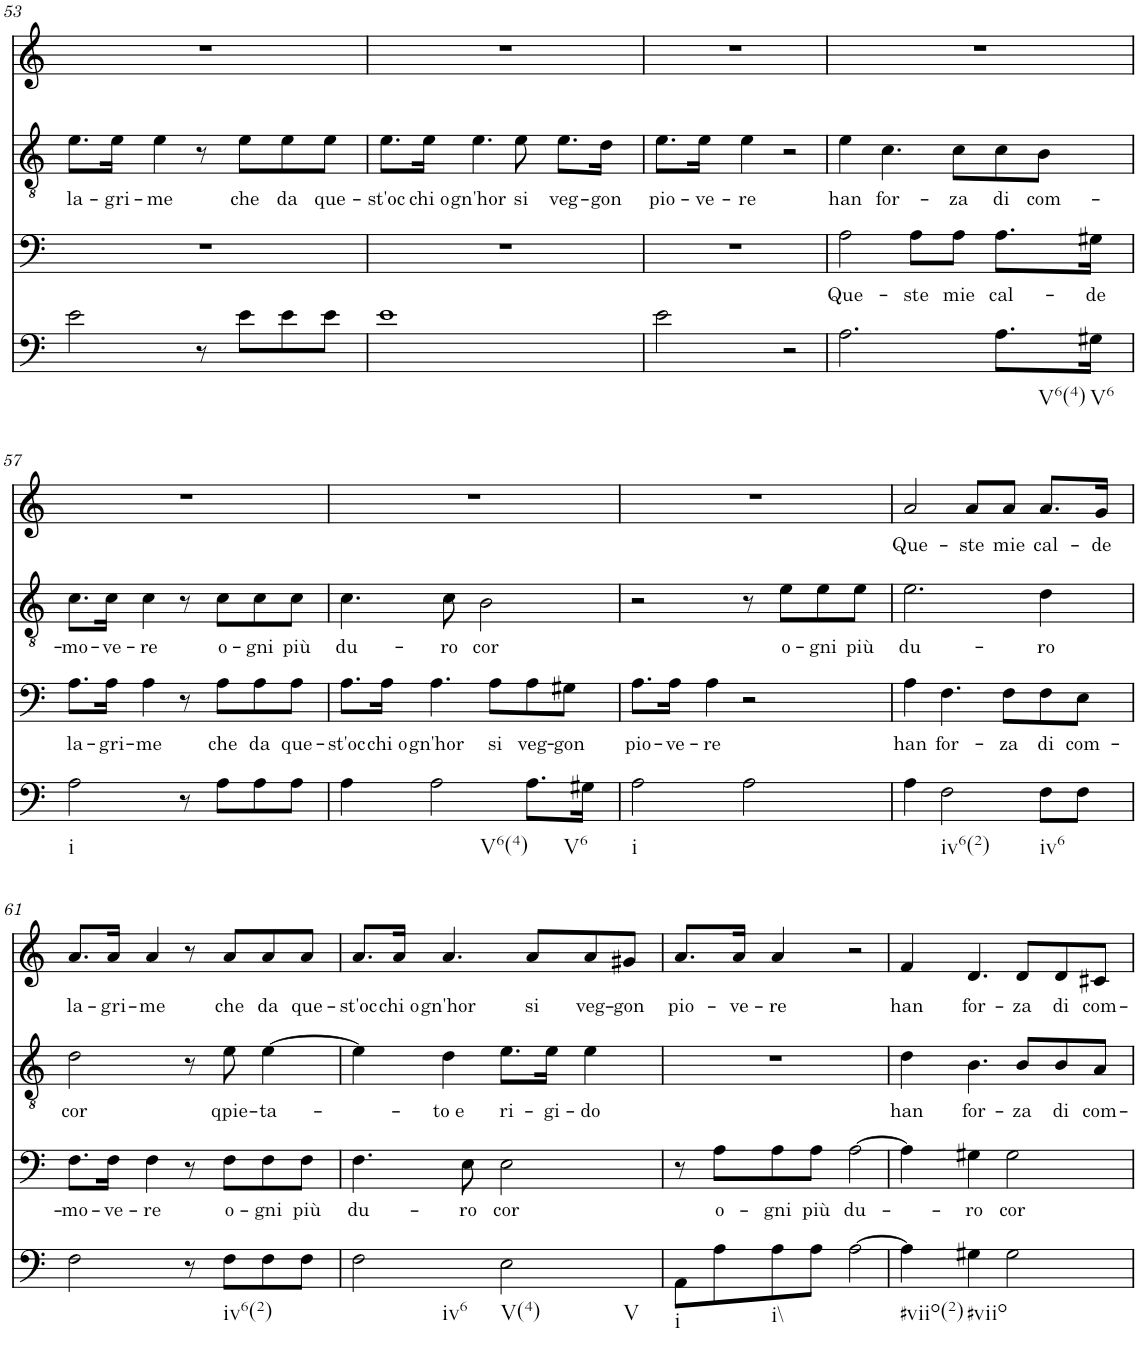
**kern	**kern	**text	**kern	**text	**kern	**text
*part4	*part3	*part3	*part2	*part2	*part1	*part1
*staff4	*staff3	*staff3	*staff2	*staff2	*staff1	*staff1
*I"unbenannt4	*I"unbenannt3	*	*I"unbenannt2	*	*I"unbenannt1	*
!!LO:PB:g=z
*clefF4	*clefF4	*	*clefGv2	*	*clefG2	*
*k[]	*k[]	*	*k[]	*	*k[]	*
*M4/4	*M4/4	*	*M4/4	*	*M4/4	*
=53	=53	=53	=53	=53	=53	=53
!	!	!	!	!LO:LY:b	!	!
2e\	1r	.	8.e\L	la-	1r	.
!	!	!	!	!LO:LY:b	!	!
.	.	.	16e\Jk	gri-	.	.
!	!	!	!	!LO:LY:b	!	!
.	.	.	4e\	me	.	.
8r	.	.	8r	.	.	.
!	!	!	!	!LO:LY:b	!	!
8e\L	.	.	8e\L	che	.	.
!	!	!	!	!LO:LY:b	!	!
8e\	.	.	8e\	da	.	.
!	!	!	!	!LO:LY:b	!	!
8e\J	.	.	8e\J	que-	.	.
=54	=54	=54	=54	=54	=54	=54
!	!	!	!	!LO:LY:b	!	!
1e	1r	.	8.e\L	st'oc-	1r	.
!	!	!	!	!LO:LY:b	!	!
.	.	.	16e\Jk	chi o-	.	.
!	!	!	!	!LO:LY:b	!	!
.	.	.	4.e\	gn'hor	.	.
!	!	!	!	!LO:LY:b	!	!
.	.	.	8e\	si	.	.
!	!	!	!	!LO:LY:b	!	!
.	.	.	8.e\L	veg-	.	.
!	!	!	!	!LO:LY:b	!	!
.	.	.	16d\Jk	gon	.	.
=55	=55	=55	=55	=55	=55	=55
!	!	!	!	!LO:LY:b	!	!
2e\	1r	.	8.e\L	pio-	1r	.
!	!	!	!	!LO:LY:b	!	!
.	.	.	16e\Jk	ve-	.	.
!	!	!	!	!LO:LY:b	!	!
.	.	.	4e\	re	.	.
2r	.	.	2r	.	.	.
=56	=56	=56	=56	=56	=56	=56
!	!	!LO:LY:b	!	!LO:LY:b	!	!
2.A\	2A\	Que-	4e\	han	1r	.
!	!	!	!	!LO:LY:b	!	!
.	.	.	4.c\	for-	.	.
!	!	!LO:LY:b	!	!	!	!
.	8A\L	ste	.	.	.	.
!	!	!LO:LY:b	!	!LO:LY:b	!	!
.	8A\J	mie	8c\L	za	.	.
!LO:TX:b:t=V6(4)	!	!	!	!	!	!
!	!	!LO:LY:b	!	!LO:LY:b	!	!
8.A\L	8.A\L	cal-	8c\	di	.	.
!	!	!	!	!LO:LY:b	!	!
.	.	.	8B\J	com-	.	.
!LO:TX:b:t=V6	!	!	!	!	!	!
!	!	!LO:LY:b	!	!	!	!
16G#X\Jk	16G#X\Jk	de	.	.	.	.
!!LO:LB:g=z
=57	=57	=57	=57	=57	=57	=57
!LO:TX:b:t=i	!	!	!	!	!	!
!	!	!LO:LY:b	!	!LO:LY:b	!	!
2A\	8.A\L	la-	8.c\L	mo-	1r	.
!	!	!LO:LY:b	!	!LO:LY:b	!	!
.	16A\Jk	gri-	16c\Jk	ve-	.	.
!	!	!LO:LY:b	!	!LO:LY:b	!	!
.	4A\	me	4c\	re	.	.
8r	8r	.	8r	.	.	.
!	!	!LO:LY:b	!	!LO:LY:b	!	!
8A\L	8A\L	che	8c\L	o-	.	.
!	!	!LO:LY:b	!	!LO:LY:b	!	!
8A\	8A\	da	8c\	gni	.	.
!	!	!LO:LY:b	!	!LO:LY:b	!	!
8A\J	8A\J	que-	8c\J	più	.	.
=58	=58	=58	=58	=58	=58	=58
!	!	!LO:LY:b	!	!LO:LY:b	!	!
4A\	8.A\L	st'oc-	4.c\	du-	1r	.
!	!	!LO:LY:b	!	!	!	!
.	16A\Jk	chi o-	.	.	.	.
!LO:TX:b:t=V6(4)	!	!	!	!	!	!
!	!	!LO:LY:b	!	!	!	!
2A\	4.A\	gn'hor	.	.	.	.
!	!	!	!	!LO:LY:b	!	!
.	.	.	8c\	ro	.	.
!	!	!	!	!LO:LY:b	!	!
.	.	.	2B\	cor	.	.
!	!	!LO:LY:b	!	!	!	!
.	8A\L	si	.	.	.	.
!LO:TX:b:t=V6	!	!	!	!	!	!
!	!	!LO:LY:b	!	!	!	!
8.A\L	8A\	veg-	.	.	.	.
!	!	!LO:LY:b	!	!	!	!
.	8G#X\J	gon	.	.	.	.
16G#X\Jk	.	.	.	.	.	.
=59	=59	=59	=59	=59	=59	=59
!LO:TX:b:t=i	!	!	!	!	!	!
!	!	!LO:LY:b	!	!	!	!
2A\	8.A\L	pio-	2r	.	1r	.
!	!	!LO:LY:b	!	!	!	!
.	16A\Jk	ve-	.	.	.	.
!	!	!LO:LY:b	!	!	!	!
.	4A\	re	.	.	.	.
2A\	2r	.	8r	.	.	.
!	!	!	!	!LO:LY:b	!	!
.	.	.	8e\L	o-	.	.
!	!	!	!	!LO:LY:b	!	!
.	.	.	8e\	gni	.	.
!	!	!	!	!LO:LY:b	!	!
.	.	.	8e\J	più	.	.
=60	=60	=60	=60	=60	=60	=60
!	!	!LO:LY:b	!	!LO:LY:b	!	!LO:LY:b
4A\	4A\	han	2.e\	du-	2a/	Que-
!LO:TX:b:t=iv6(2)	!	!	!	!	!	!
!	!	!LO:LY:b	!	!	!	!
2F\	4.F\	for-	.	.	.	.
!	!	!	!	!	!	!LO:LY:b
.	.	.	.	.	8a/L	ste
!	!	!LO:LY:b	!	!	!	!LO:LY:b
.	8F\L	za	.	.	8a/J	mie
!LO:TX:b:t=iv6	!	!	!	!	!	!
!	!	!LO:LY:b	!	!LO:LY:b	!	!LO:LY:b
8F\L	8F\	di	4d\	ro	8.a/L	cal-
!	!	!LO:LY:b	!	!	!	!
8F\J	8E\J	com-	.	.	.	.
!	!	!	!	!	!	!LO:LY:b
.	.	.	.	.	16g/Jk	de
!!LO:LB:g=z
=61	=61	=61	=61	=61	=61	=61
!	!	!LO:LY:b	!	!LO:LY:b	!	!LO:LY:b
2F\	8.F\L	mo-	2d\	cor	8.a/L	la-
!	!	!LO:LY:b	!	!	!	!LO:LY:b
.	16F\Jk	ve-	.	.	16a/Jk	gri-
!	!	!LO:LY:b	!	!	!	!LO:LY:b
.	4F\	re	.	.	4a/	me
8r	8r	.	8r	.	8r	.
!LO:TX:b:t=iv6(2)	!	!	!	!	!	!
!	!	!LO:LY:b	!	!LO:LY:b	!	!LO:LY:b
8F\L	8F\L	o-	8e\	qpie-	8a/L	che
!	!	!LO:LY:b	!	!LO:LY:b	!	!LO:LY:b
8F\	8F\	gni	[4e\	ta-	8a/	da
!	!	!LO:LY:b	!	!	!	!LO:LY:b
8F\J	8F\J	più	.	.	8a/J	que-
=62	=62	=62	=62	=62	=62	=62
!LO:TX:b:t=iv6	!	!	!	!	!	!
!	!	!LO:LY:b	!	!	!	!LO:LY:b
2F\	4.F\	du-	4e\]	.	8.a/L	st'oc-
!	!	!	!	!	!	!LO:LY:b
.	.	.	.	.	16a/Jk	chi o-
!	!	!	!	!LO:LY:b	!	!LO:LY:b
.	.	.	4d\	to e	4.a/	gn'hor
!	!	!LO:LY:b	!	!	!	!
.	8E\	ro	.	.	.	.
!LO:TX:b:t=V(4)	!	!	!	!	!	!
!LO:TX:b:t=V	!	!	!	!	!	!
!	!	!LO:LY:b	!	!LO:LY:b	!	!
2E\	2E\	cor	8.e\L	ri-	.	.
!	!	!	!	!	!	!LO:LY:b
.	.	.	.	.	8a/L	si
!	!	!	!	!LO:LY:b	!	!
.	.	.	16e\Jk	gi-	.	.
!	!	!	!	!LO:LY:b	!	!LO:LY:b
.	.	.	4e\	do	8a/	veg-
!	!	!	!	!	!	!LO:LY:b
.	.	.	.	.	8g#X/J	gon
=63	=63	=63	=63	=63	=63	=63
!LO:TX:b:t=i	!	!	!	!	!	!
!	!	!	!	!	!	!LO:LY:b
8AA\L	8r	.	1r	.	8.a/L	pio-
!	!	!LO:LY:b	!	!	!	!
8A\	8A\L	o-	.	.	.	.
!	!	!	!	!	!	!LO:LY:b
.	.	.	.	.	16a/Jk	ve-
!LO:TX:b:t=i\\	!	!	!	!	!	!
!	!	!LO:LY:b	!	!	!	!LO:LY:b
8A\	8A\	gni	.	.	4a/	re
!	!	!LO:LY:b	!	!	!	!
8A\J	8A\J	più	.	.	.	.
!	!	!LO:LY:b	!	!	!	!
[2A\	[2A\	du-	.	.	2r	.
=64	=64	=64	=64	=64	=64	=64
!LO:TX:b:t=#viio(2)	!	!	!	!	!	!
!	!	!	!	!LO:LY:b	!	!LO:LY:b
4A\]	4A\]	.	4d\	han	4f/	han
!LO:TX:b:t=#viio	!	!	!	!	!	!
!	!	!LO:LY:b	!	!LO:LY:b	!	!LO:LY:b
4G#X\	4G#X\	ro	4.B\	for-	4.d/	for-
!	!	!LO:LY:b	!	!	!	!
2G#\	2G#\	cor	.	.	.	.
!	!	!	!	!LO:LY:b	!	!LO:LY:b
.	.	.	8B/L	za	8d/L	za
!	!	!	!	!LO:LY:b	!	!LO:LY:b
.	.	.	8B/	di	8d/	di
!	!	!	!	!LO:LY:b	!	!LO:LY:b
.	.	.	8A/J	com-	8c#X/J	com-
=	=	=	=	=	=	=
*-	*-	*-	*-	*-	*-	*-
